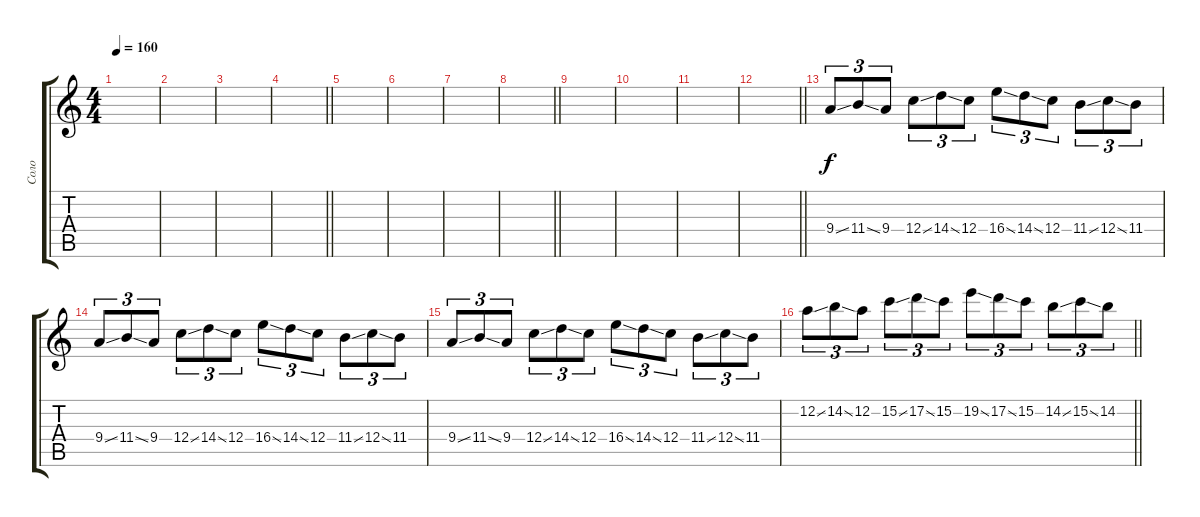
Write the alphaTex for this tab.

\track ("Соло" "Соло") {instrument distortionguitar}
\staff {score tabs}
\tuning (D4 A3 F3 C3 G2 C2) {hide}
\ts (4 4)
\tempo 160
\clef g2
\ks c
|
|
|
\barLineRight lightlight
|
|
|
|
\barLineRight lightlight
|
|
|
|
\barLineRight lightlight
|
9.4{ss}.8{tu (3 2)} 11.4{ss}.8{tu (3 2)} 9.4.8{tu (3 2)} 12.4{ss}.8{tu (3 2)} 14.4{ss}.8{tu (3 2)} 12.4.8{tu (3 2)} 16.4{ss}.8{tu (3 2)} 14.4{ss}.8{tu (3 2)} 12.4.8{tu (3 2)} 11.4{ss}.8{tu (3 2)} 12.4{ss}.8{tu (3 2)} 11.4.8{tu (3 2)} |
9.4{ss}.8{tu (3 2)} 11.4{ss}.8{tu (3 2)} 9.4.8{tu (3 2)} 12.4{ss}.8{tu (3 2)} 14.4{ss}.8{tu (3 2)} 12.4.8{tu (3 2)} 16.4{ss}.8{tu (3 2)} 14.4{ss}.8{tu (3 2)} 12.4.8{tu (3 2)} 11.4{ss}.8{tu (3 2)} 12.4{ss}.8{tu (3 2)} 11.4.8{tu (3 2)} |
9.4{ss}.8{tu (3 2)} 11.4{ss}.8{tu (3 2)} 9.4.8{tu (3 2)} 12.4{ss}.8{tu (3 2)} 14.4{ss}.8{tu (3 2)} 12.4.8{tu (3 2)} 16.4{ss}.8{tu (3 2)} 14.4{ss}.8{tu (3 2)} 12.4.8{tu (3 2)} 11.4{ss}.8{tu (3 2)} 12.4{ss}.8{tu (3 2)} 11.4.8{tu (3 2)} |
\barLineRight lightlight
12.2{ss}.8{tu (3 2)} 14.2{ss}.8{tu (3 2)} 12.2.8{tu (3 2)} 15.2{ss}.8{tu (3 2)} 17.2{ss}.8{tu (3 2)} 15.2.8{tu (3 2)} 19.2{ss}.8{tu (3 2)} 17.2{ss}.8{tu (3 2)} 15.2.8{tu (3 2)} 14.2{ss}.8{tu (3 2)} 15.2{ss}.8{tu (3 2)} 14.2.8{tu (3 2)}
